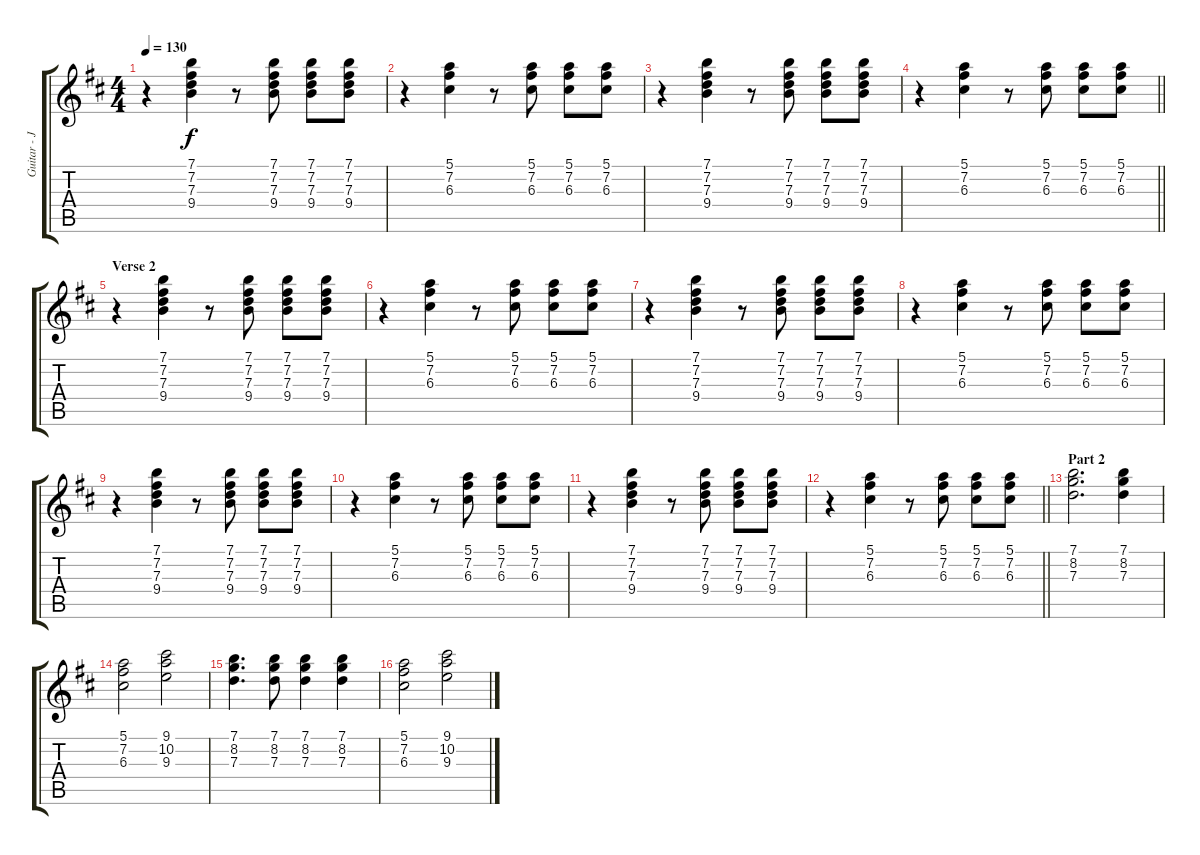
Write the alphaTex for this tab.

\track ("Guitar - Jamie Cook" "Guitar - J") {instrument overdrivenguitar}
\staff {score tabs}
\tuning (E4 B3 G3 D3 A2 E2) {hide}
\ts (4 4)
\tempo 130
\clef g2
\ks d
r.4{dy f} (7.1 7.2 7.3 9.4).4 r.8 (7.1 7.2 7.3 9.4).8 (7.1 7.2 7.3 9.4).8 (7.1 7.2 7.3 9.4).8 |
r.4 (5.1 7.2 6.3).4 r.8 (5.1 7.2 6.3).8 (5.1 7.2 6.3).8 (5.1 7.2 6.3).8 |
r.4 (7.1 7.2 7.3 9.4).4 r.8 (7.1 7.2 7.3 9.4).8 (7.1 7.2 7.3 9.4).8 (7.1 7.2 7.3 9.4).8 |
\barLineRight lightlight
r.4 (5.1 7.2 6.3).4 r.8 (5.1 7.2 6.3).8 (5.1 7.2 6.3).8 (5.1 7.2 6.3).8 |
\section ("" "Verse 2")
r.4 (7.1 7.2 7.3 9.4).4 r.8 (7.1 7.2 7.3 9.4).8 (7.1 7.2 7.3 9.4).8 (7.1 7.2 7.3 9.4).8 |
r.4 (5.1 7.2 6.3).4 r.8 (5.1 7.2 6.3).8 (5.1 7.2 6.3).8 (5.1 7.2 6.3).8 |
r.4 (7.1 7.2 7.3 9.4).4 r.8 (7.1 7.2 7.3 9.4).8 (7.1 7.2 7.3 9.4).8 (7.1 7.2 7.3 9.4).8 |
r.4 (5.1 7.2 6.3).4 r.8 (5.1 7.2 6.3).8 (5.1 7.2 6.3).8 (5.1 7.2 6.3).8 |
r.4 (7.1 7.2 7.3 9.4).4 r.8 (7.1 7.2 7.3 9.4).8 (7.1 7.2 7.3 9.4).8 (7.1 7.2 7.3 9.4).8 |
r.4 (5.1 7.2 6.3).4 r.8 (5.1 7.2 6.3).8 (5.1 7.2 6.3).8 (5.1 7.2 6.3).8 |
r.4 (7.1 7.2 7.3 9.4).4 r.8 (7.1 7.2 7.3 9.4).8 (7.1 7.2 7.3 9.4).8 (7.1 7.2 7.3 9.4).8 |
\barLineRight lightlight
r.4 (5.1 7.2 6.3).4 r.8 (5.1 7.2 6.3).8 (5.1 7.2 6.3).8 (5.1 7.2 6.3).8 |
\section ("" "Part 2")
(7.1 8.2 7.3).2{d} (7.1 8.2 7.3).4 |
(5.1 7.2 6.3).2 (9.1 10.2 9.3).2 |
(7.1 8.2 7.3).4{d} (7.1 8.2 7.3).8 (7.1 8.2 7.3).4 (7.1 8.2 7.3).4 |
(5.1 7.2 6.3).2 (9.1 10.2 9.3).2
